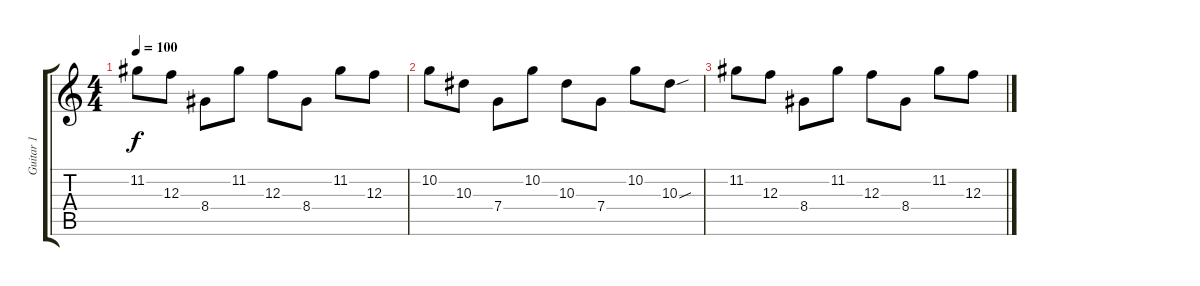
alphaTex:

\track ("Guitar 1" "Guitar 1") {instrument distortionguitar}
\staff {score tabs}
\tuning (D4 A3 F3 C3 G2 C2) {hide}
\ts (4 4)
\tempo 100
\clef g2
\ks c
11.2.8{dy f volume 4} 12.3.8 8.4.8 11.2.8 12.3.8 8.4.8 11.2.8 12.3.8 |
10.2.8{volume 3} 10.3.8 7.4.8 10.2.8 10.3.8 7.4.8 10.2.8 10.3{sou}.8 |
11.2.8{volume 1} 12.3.8 8.4.8 11.2.8 12.3.8 8.4.8 11.2.8 12.3.8
